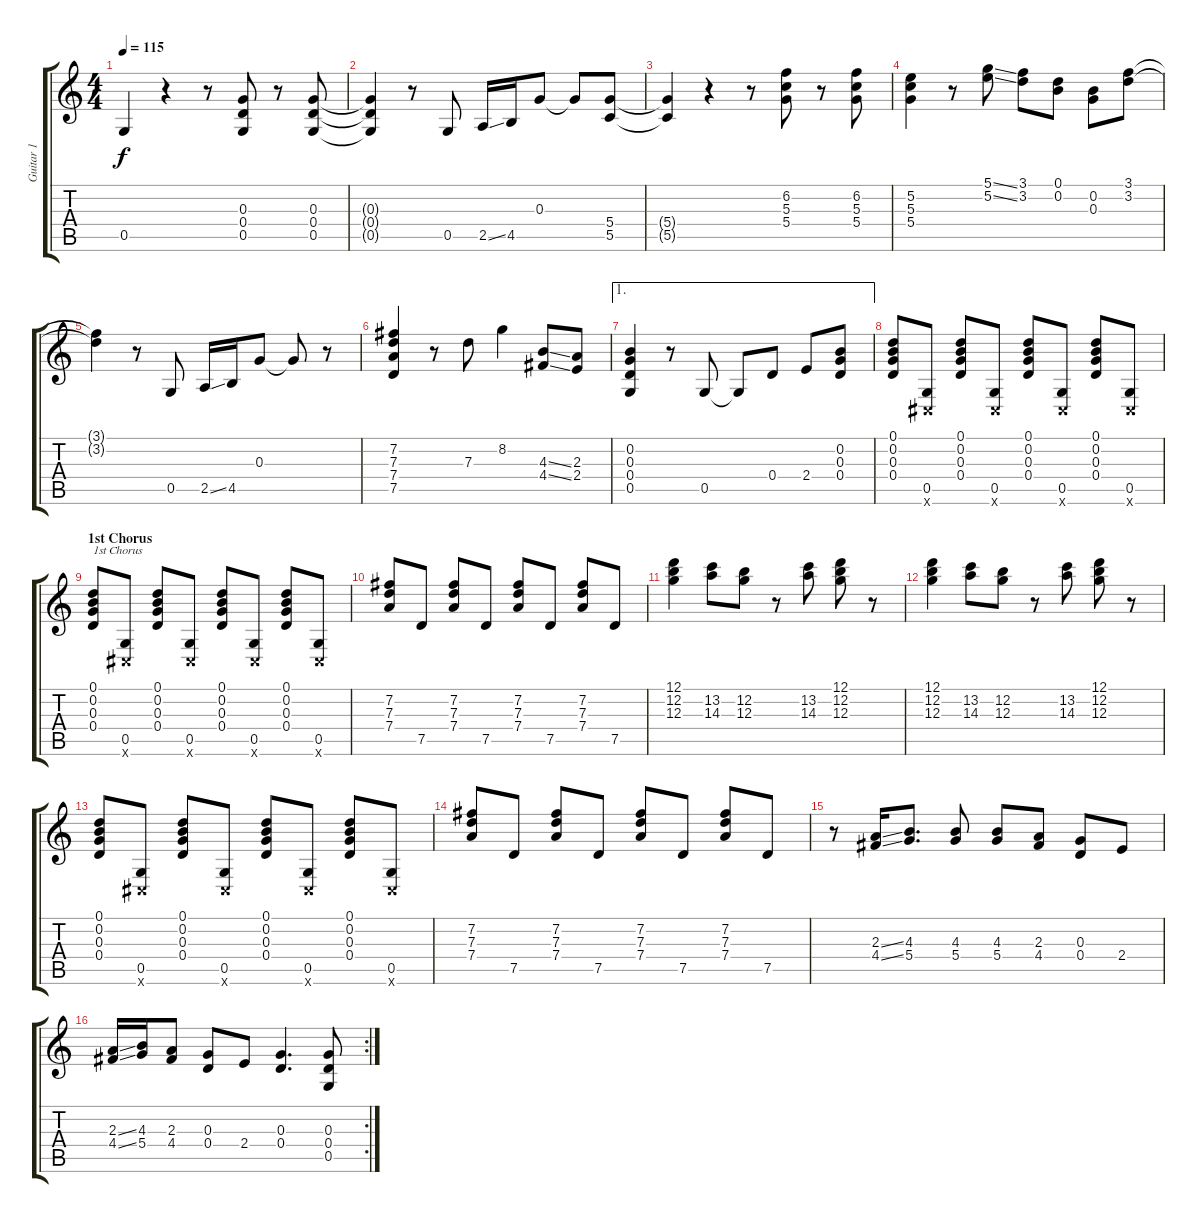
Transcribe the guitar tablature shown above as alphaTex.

\track ("Guitar 1" "Guitar 1") {instrument distortionguitar}
\staff {score tabs}
\tuning (D4 B3 G3 D3 G2 D2) {hide}
\ts (4 4)
\tempo 115
\clef g2
\ks c
0.5{t}.4{dy f} r.4 r.8 (0.3 0.4 0.5).8 r.8 (0.3 0.4 0.5).8 |
(0.3{t} 0.4{t} 0.5{t}).4 r.8 0.5.8 2.5{ss}.16 4.5.16 0.3.8 0.3{t}.8 (5.4 5.5).8 |
(5.4{t} 5.5{t}).4 r.4 r.8 (6.2 5.3 5.4).8 r.8 (6.2 5.3 5.4).8 |
(5.2 5.3 5.4).4 r.8 (5.1{ss} 5.2{ss}).8 (3.1 3.2).8 (0.1 0.2).8 (0.2 0.3).8 (3.1 3.2).8 |
(3.1{t} 3.2{t}).4 r.8 0.5.8 2.5{ss}.16 4.5.16 0.3.8 0.3{t}.8 r.8 |
(7.2 7.3 7.4 7.5).4 r.8 7.3.8 8.2.4 (4.3{ss} 4.4{ss}).8 (2.3 2.4).8 |
\ae 1
(0.2 0.3 0.4 0.5).4 r.8 0.5.8 0.5{t}.8 0.4.8 2.4.8 (0.2 0.3 0.4).8 |
(0.1 0.2 0.3 0.4).8 (0.5 -1.6{x}).8 (0.1 0.2 0.3 0.4).8 (0.5 -1.6{x}).8 (0.1 0.2 0.3 0.4).8 (0.5 -1.6{x}).8 (0.1 0.2 0.3 0.4).8 (0.5 -1.6{x}).8 |
\section ("" "1st Chorus")
(0.1 0.2 0.3 0.4).8{txt "1st Chorus"} (0.5 -1.6{x}).8 (0.1 0.2 0.3 0.4).8 (0.5 -1.6{x}).8 (0.1 0.2 0.3 0.4).8 (0.5 -1.6{x}).8 (0.1 0.2 0.3 0.4).8 (0.5 -1.6{x}).8 |
(7.2 7.3 7.4).8 7.5.8 (7.2 7.3 7.4).8 7.5.8 (7.2 7.3 7.4).8 7.5.8 (7.2 7.3 7.4).8 7.5.8 |
(12.1 12.2 12.3).4 (13.2 14.3).8 (12.2 12.3).8 r.8 (13.2 14.3).8 (12.1 12.2 12.3).8 r.8 |
(12.1 12.2 12.3).4 (13.2 14.3).8 (12.2 12.3).8 r.8 (13.2 14.3).8 (12.1 12.2 12.3).8 r.8 |
(0.1 0.2 0.3 0.4).8 (0.5 -1.6{x}).8 (0.1 0.2 0.3 0.4).8 (0.5 -1.6{x}).8 (0.1 0.2 0.3 0.4).8 (0.5 -1.6{x}).8 (0.1 0.2 0.3 0.4).8 (0.5 -1.6{x}).8 |
(7.2 7.3 7.4).8 7.5.8 (7.2 7.3 7.4).8 7.5.8 (7.2 7.3 7.4).8 7.5.8 (7.2 7.3 7.4).8 7.5.8 |
r.8 (2.3{ss} 4.4{ss}).16 (4.3 5.4).8{d} (4.3 5.4).8 (4.3 5.4).8 (2.3 4.4).8 (0.3 0.4).8 2.4.8 |
\rc 2
(2.3{ss} 4.4{ss}).16 (4.3 5.4).16 (2.3 4.4).8 (0.3 0.4).8 2.4.8 (0.3 0.4).4{d} (0.3 0.4 0.5).8
